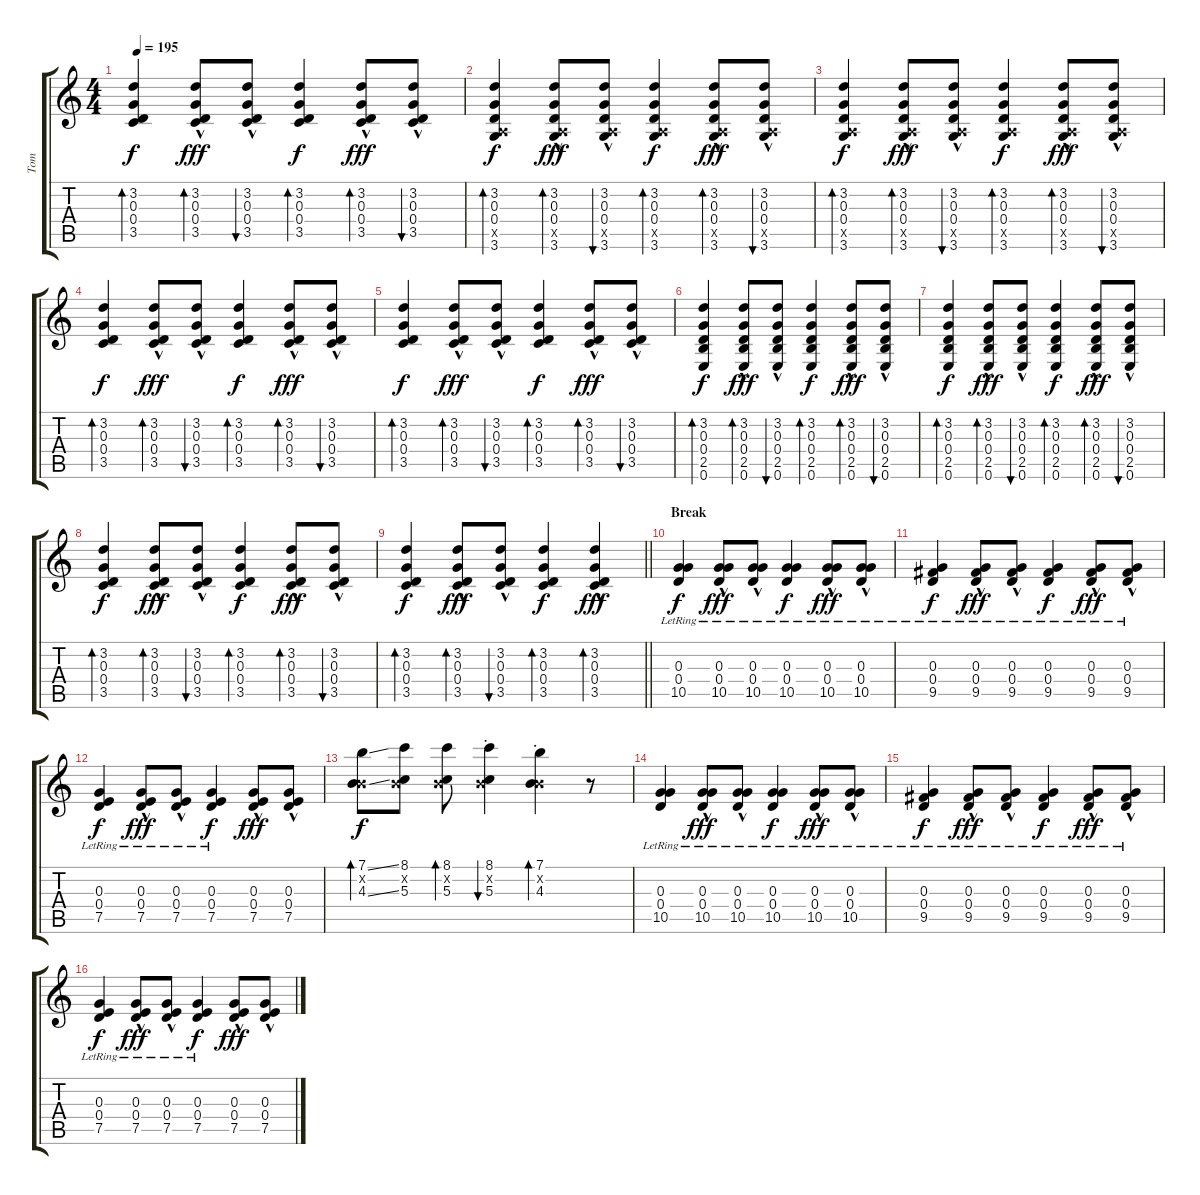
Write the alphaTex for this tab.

\track ("Tom" "Tom") {instrument acousticguitarsteel}
\staff {score tabs}
\tuning (E4 B3 G3 D3 A2 E2) {hide}
\ts (4 4)
\tempo 195
\clef g2
\ks c
(3.2 0.3 0.4 3.5).4{bd 120 dy f} (3.2{hac} 0.3{hac} 0.4 3.5).8{bd 120 dy fff} (3.2{hac} 0.3{hac} 0.4 3.5).8{bu 120} (3.2 0.3 0.4 3.5).4{bd 120 dy f} (3.2{hac} 0.3{hac} 0.4 3.5).8{bd 120 dy fff} (3.2{hac} 0.3{hac} 0.4 3.5).8{bu 120} |
(3.2 0.3 0.4 0.5{x} 3.6).4{bd 120 dy f} (3.2{hac} 0.3{hac} 0.4 0.5{x} 3.6).8{bd 120 dy fff} (3.2{hac} 0.3{hac} 0.4 0.5{x} 3.6).8{bu 120} (3.2 0.3 0.4 0.5{x} 3.6).4{bd 120 dy f} (3.2{hac} 0.3{hac} 0.4 0.5{x} 3.6).8{bd 120 dy fff} (3.2{hac} 0.3{hac} 0.4 0.5{x} 3.6).8{bu 120} |
(3.2 0.3 0.4 0.5{x} 3.6).4{bd 120 dy f} (3.2{hac} 0.3{hac} 0.4 0.5{x} 3.6).8{bd 120 dy fff} (3.2{hac} 0.3{hac} 0.4 0.5{x} 3.6).8{bu 120} (3.2 0.3 0.4 0.5{x} 3.6).4{bd 120 dy f} (3.2{hac} 0.3{hac} 0.4 0.5{x} 3.6).8{bd 120 dy fff} (3.2{hac} 0.3{hac} 0.4 0.5{x} 3.6).8{bu 120} |
(3.2 0.3 0.4 3.5).4{bd 120 dy f} (3.2{hac} 0.3{hac} 0.4 3.5).8{bd 120 dy fff} (3.2{hac} 0.3{hac} 0.4 3.5).8{bu 120} (3.2 0.3 0.4 3.5).4{bd 120 dy f} (3.2{hac} 0.3{hac} 0.4 3.5).8{bd 120 dy fff} (3.2{hac} 0.3{hac} 0.4 3.5).8{bu 120} |
(3.2 0.3 0.4 3.5).4{bd 120 dy f} (3.2{hac} 0.3{hac} 0.4 3.5).8{bd 120 dy fff} (3.2{hac} 0.3{hac} 0.4 3.5).8{bu 120} (3.2 0.3 0.4 3.5).4{bd 120 dy f} (3.2{hac} 0.3{hac} 0.4 3.5).8{bd 120 dy fff} (3.2{hac} 0.3{hac} 0.4 3.5).8{bu 120} |
(3.2 0.3 0.4 2.5 0.6).4{bd 120 dy f} (3.2{hac} 0.3{hac} 0.4 2.5 0.6).8{bd 120 dy fff} (3.2{hac} 0.3{hac} 0.4 2.5 0.6).8{bu 120} (3.2 0.3 0.4 2.5 0.6).4{bd 120 dy f} (3.2{hac} 0.3{hac} 0.4 2.5 0.6).8{bd 120 dy fff} (3.2{hac} 0.3{hac} 0.4 2.5 0.6).8{bu 120} |
(3.2 0.3 0.4 2.5 0.6).4{bd 120 dy f} (3.2{hac} 0.3{hac} 0.4 2.5 0.6).8{bd 120 dy fff} (3.2{hac} 0.3{hac} 0.4 2.5 0.6).8{bu 120} (3.2 0.3 0.4 2.5 0.6).4{bd 120 dy f} (3.2{hac} 0.3{hac} 0.4 2.5 0.6).8{bd 120 dy fff} (3.2{hac} 0.3{hac} 0.4 2.5 0.6).8{bu 120} |
(3.2 0.3 0.4 3.5).4{bd 120 dy f} (3.2{hac} 0.3{hac} 0.4 3.5).8{bd 120 dy fff} (3.2{hac} 0.3{hac} 0.4 3.5).8{bu 120} (3.2 0.3 0.4 3.5).4{bd 120 dy f} (3.2{hac} 0.3{hac} 0.4 3.5).8{bd 120 dy fff} (3.2{hac} 0.3{hac} 0.4 3.5).8{bu 120} |
\barLineRight lightlight
(3.2 0.3 0.4 3.5).4{bd 120 dy f} (3.2{hac} 0.3{hac} 0.4 3.5).8{bd 120 dy fff} (3.2{hac} 0.3{hac} 0.4 3.5).8{bu 120} (3.2 0.3 0.4 3.5).4{bd 120 dy f} (3.2{hac} 0.3{hac} 0.4 3.5).4{bd 120 dy fff} |
\section ("" "Break")
(0.3 0.4 10.5{lr}).4{dy f volume 9 balance 16} (0.3{hac lr} 0.4{hac lr} 10.5).8{dy fff} (0.3{hac lr} 0.4{hac lr} 10.5).8 (0.3 0.4 10.5{lr}).4{dy f} (0.3{hac lr} 0.4{hac lr} 10.5).8{dy fff} (0.3{hac lr} 0.4{hac lr} 10.5).8 |
(0.3 0.4 9.5{lr}).4{dy f} (0.3{hac lr} 0.4{hac lr} 9.5).8{dy fff} (0.3{hac lr} 0.4{hac lr} 9.5).8 (0.3 0.4 9.5{lr}).4{dy f} (0.3{hac lr} 0.4{hac lr} 9.5).8{dy fff} (0.3{hac lr} 0.4{hac lr} 9.5).8 |
(0.3 0.4 7.5{lr}).4{dy f} (0.3{hac lr} 0.4{hac lr} 7.5).8{dy fff} (0.3{hac lr} 0.4{hac lr} 7.5).8 (0.3 0.4 7.5{lr}).4{dy f} (0.3{hac} 0.4{hac} 7.5).8{dy fff} (0.3{hac} 0.4{hac} 7.5).8 |
(7.1{ss} 0.2{x} 4.3{ss}).8{bd 60 dy f} (8.1 0.2{x} 5.3).8 (8.1 0.2{x} 5.3).8{bd 60} (8.1{st} 0.2{x} 5.3{st}).4{bu 60} (7.1{st} 0.2{x} 4.3{st}).4{bd 60} r.8 |
(0.3 0.4 10.5{lr}).4 (0.3{hac lr} 0.4{hac lr} 10.5).8{dy fff} (0.3{hac lr} 0.4{hac lr} 10.5).8 (0.3 0.4 10.5{lr}).4{dy f} (0.3{hac lr} 0.4{hac lr} 10.5).8{dy fff} (0.3{hac lr} 0.4{hac lr} 10.5).8 |
(0.3 0.4 9.5{lr}).4{dy f} (0.3{hac lr} 0.4{hac lr} 9.5).8{dy fff} (0.3{hac lr} 0.4{hac lr} 9.5).8 (0.3 0.4 9.5{lr}).4{dy f} (0.3{hac lr} 0.4{hac lr} 9.5).8{dy fff} (0.3{hac lr} 0.4{hac lr} 9.5).8 |
(0.3 0.4 7.5{lr}).4{dy f} (0.3{hac lr} 0.4{hac lr} 7.5).8{dy fff} (0.3{hac lr} 0.4{hac lr} 7.5).8 (0.3 0.4 7.5{lr}).4{dy f} (0.3{hac} 0.4{hac} 7.5).8{dy fff} (0.3{hac} 0.4{hac} 7.5).8
